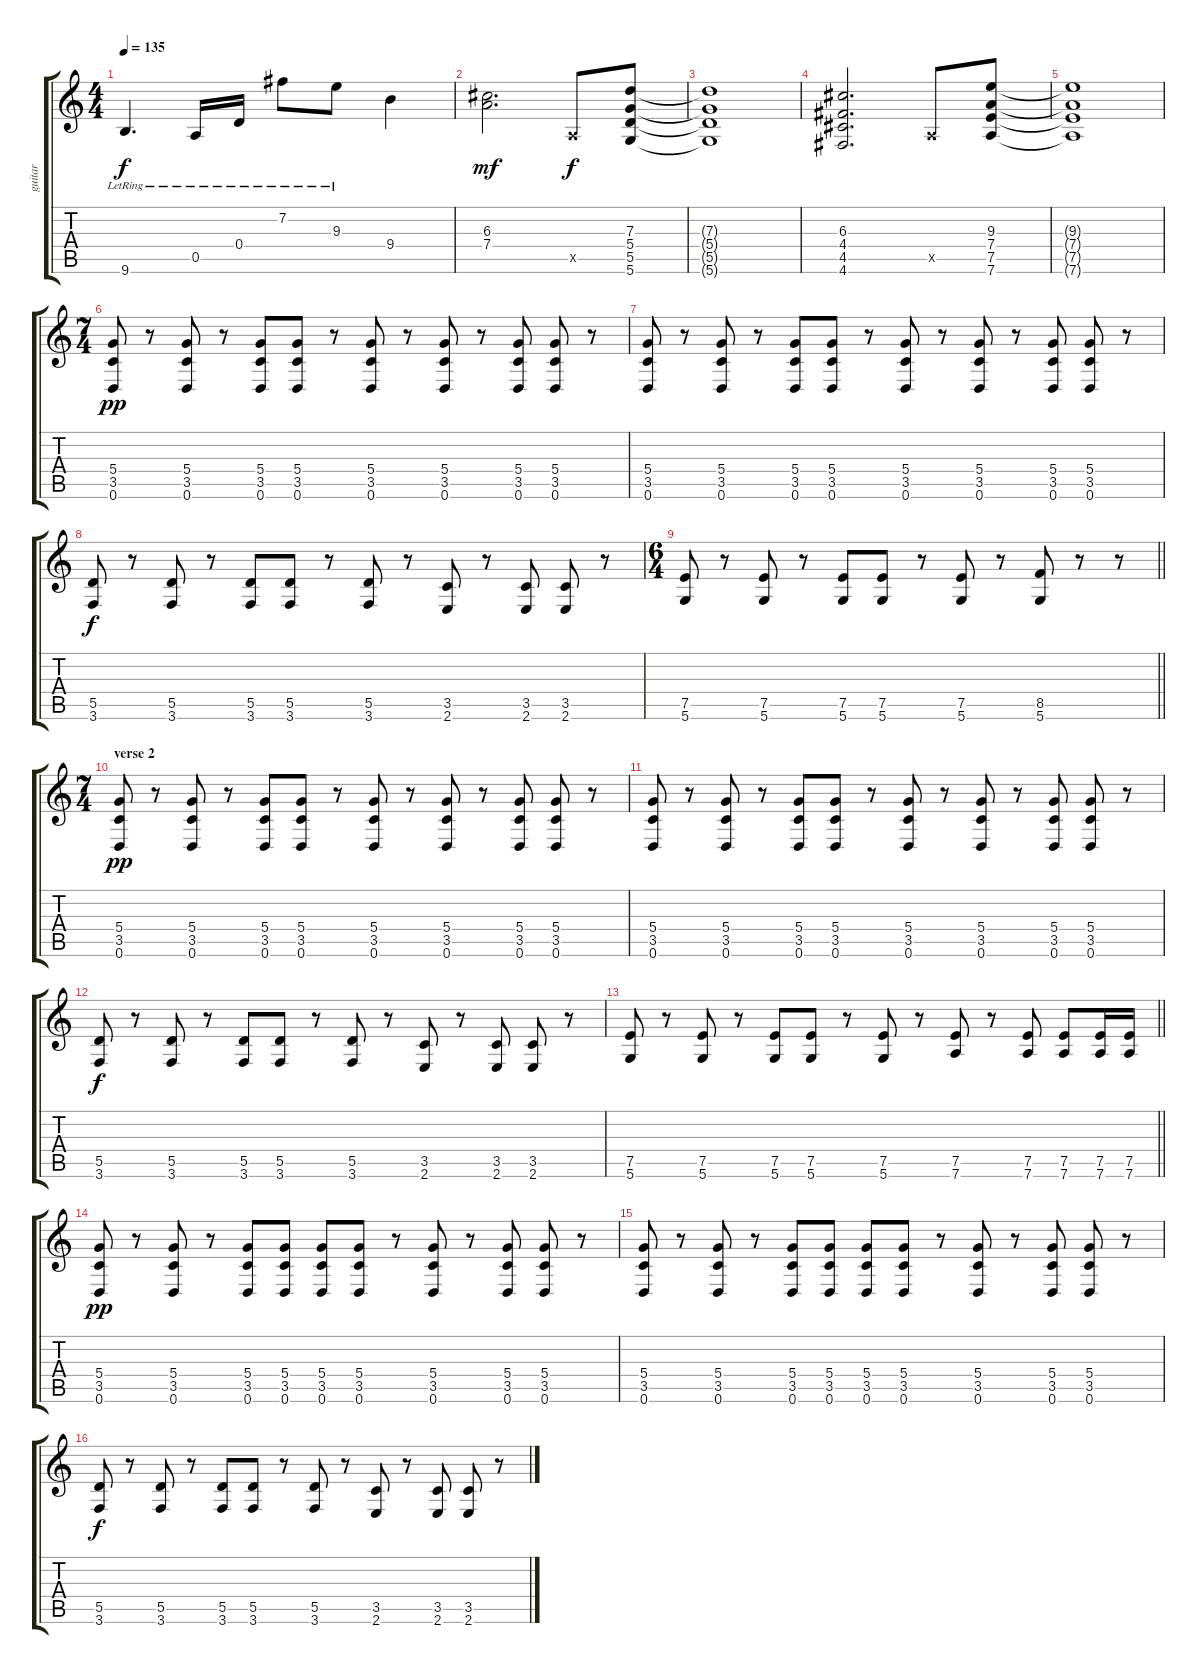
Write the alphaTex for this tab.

\track ("guitar" "guitar") {instrument overdrivenguitar}
\staff {score tabs}
\tuning (E4 B3 G3 D3 A2 D2) {hide}
\ts (4 4)
\tempo 135
\clef g2
\ks c
9.6{lr}.4{d dy f} 0.5{lr}.16 0.4{lr}.16 7.2{lr}.8 9.3{lr}.8 9.4.4 |
(6.3 7.4).2{d dy mf} 0.5{x}.8{dy f} (7.3 5.4 5.5 5.6).8 |
(7.3{t} 5.4{t} 5.5{t} 5.6{t}).1 |
(6.3 4.4 4.5 4.6).2{d} 0.5{x}.8 (9.3 7.4 7.5 7.6).8 |
(9.3{t} 7.4{t} 7.5{t} 7.6{t}).1 |
\ts (7 4)
(5.4 3.5 0.6).8{dy pp instrument overdrivenguitar} r.8 (5.4 3.5 0.6).8 r.8 (5.4 3.5 0.6).8 (5.4 3.5 0.6).8 r.8 (5.4 3.5 0.6).8 r.8 (5.4 3.5 0.6).8 r.8 (5.4 3.5 0.6).8 (5.4 3.5 0.6).8 r.8 |
(5.4 3.5 0.6).8 r.8 (5.4 3.5 0.6).8 r.8 (5.4 3.5 0.6).8 (5.4 3.5 0.6).8 r.8 (5.4 3.5 0.6).8 r.8 (5.4 3.5 0.6).8 r.8 (5.4 3.5 0.6).8 (5.4 3.5 0.6).8 r.8 |
(5.5 3.6).8{dy f} r.8 (5.5 3.6).8 r.8 (5.5 3.6).8 (5.5 3.6).8 r.8 (5.5 3.6).8 r.8 (3.5 2.6).8 r.8 (3.5 2.6).8 (3.5 2.6).8 r.8 |
\ts (6 4)
\barLineRight lightlight
(7.5 5.6).8 r.8 (7.5 5.6).8 r.8 (7.5 5.6).8 (7.5 5.6).8 r.8 (7.5 5.6).8 r.8 (8.5 5.6).8 r.8 r.8 |
\ts (7 4)
\section ("" "verse 2")
(5.4 3.5 0.6).8{dy pp} r.8 (5.4 3.5 0.6).8 r.8 (5.4 3.5 0.6).8 (5.4 3.5 0.6).8 r.8 (5.4 3.5 0.6).8 r.8 (5.4 3.5 0.6).8 r.8 (5.4 3.5 0.6).8 (5.4 3.5 0.6).8 r.8 |
(5.4 3.5 0.6).8 r.8 (5.4 3.5 0.6).8 r.8 (5.4 3.5 0.6).8 (5.4 3.5 0.6).8 r.8 (5.4 3.5 0.6).8 r.8 (5.4 3.5 0.6).8 r.8 (5.4 3.5 0.6).8 (5.4 3.5 0.6).8 r.8 |
(5.5 3.6).8{dy f} r.8 (5.5 3.6).8 r.8 (5.5 3.6).8 (5.5 3.6).8 r.8 (5.5 3.6).8 r.8 (3.5 2.6).8 r.8 (3.5 2.6).8 (3.5 2.6).8 r.8 |
\barLineRight lightlight
(7.5 5.6).8 r.8 (7.5 5.6).8 r.8 (7.5 5.6).8 (7.5 5.6).8 r.8 (7.5 5.6).8 r.8 (7.5 7.6).8 r.8 (7.5 7.6).8 (7.5 7.6).8 (7.5 7.6).16 (7.5 7.6).16 |
(5.4 3.5 0.6).8{dy pp} r.8 (5.4 3.5 0.6).8 r.8 (5.4 3.5 0.6).8 (5.4 3.5 0.6).8 (5.4 3.5 0.6).8 (5.4 3.5 0.6).8 r.8 (5.4 3.5 0.6).8 r.8 (5.4 3.5 0.6).8 (5.4 3.5 0.6).8 r.8 |
(5.4 3.5 0.6).8 r.8 (5.4 3.5 0.6).8 r.8 (5.4 3.5 0.6).8 (5.4 3.5 0.6).8 (5.4 3.5 0.6).8 (5.4 3.5 0.6).8 r.8 (5.4 3.5 0.6).8 r.8 (5.4 3.5 0.6).8 (5.4 3.5 0.6).8 r.8 |
(5.5 3.6).8{dy f} r.8 (5.5 3.6).8 r.8 (5.5 3.6).8 (5.5 3.6).8 r.8 (5.5 3.6).8 r.8 (3.5 2.6).8 r.8 (3.5 2.6).8 (3.5 2.6).8 r.8
